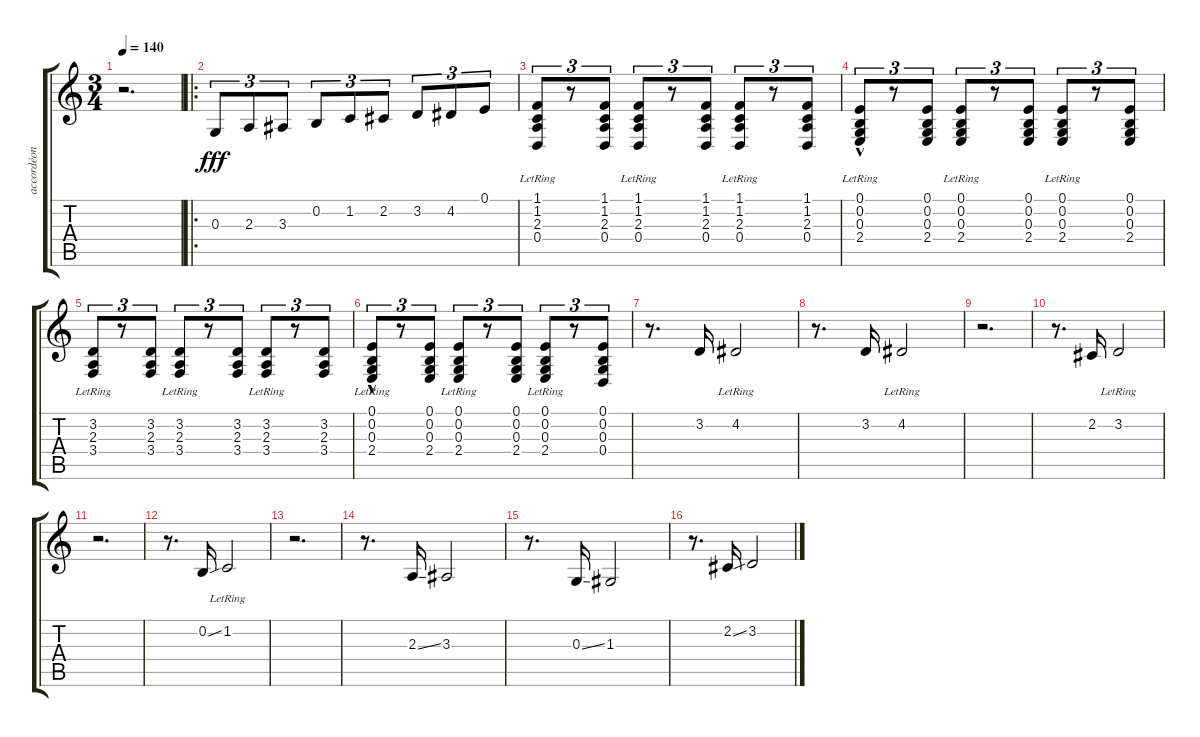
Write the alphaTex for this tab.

\track ("accordéon 1" "accordéon ") {instrument accordion}
\staff {score tabs}
\tuning (E4 B3 G3 D3 A2 E2) {hide}
\ts (3 4)
\tempo 140
\clef g2
\ks c
r.2{d dy fff instrument accordion} |
\ro
0.3.8{tu (3 2)} 2.3.8{tu (3 2)} 3.3.8{tu (3 2)} 0.2.8{tu (3 2)} 1.2.8{tu (3 2)} 2.2.8{tu (3 2)} 3.2.8{tu (3 2)} 4.2.8{tu (3 2)} 0.1.8{tu (3 2)} |
(1.1{lr} 1.2{lr} 2.3{lr} 0.4{lr}).8{tu (3 2)} r.8{tu (3 2)} (1.1 1.2 2.3 0.4).8{tu (3 2)} (1.1{lr} 1.2{lr} 2.3{lr} 0.4{lr}).8{tu (3 2)} r.8{tu (3 2)} (1.1 1.2 2.3 0.4).8{tu (3 2)} (1.1{lr} 1.2{lr} 2.3{lr} 0.4{lr}).8{tu (3 2)} r.8{tu (3 2)} (1.1 1.2 2.3 0.4).8{tu (3 2)} |
(0.1{lr} 0.2{lr} 0.3{lr} 2.4{hac lr}).8{tu (3 2)} r.8{tu (3 2)} (0.1 0.2 0.3 2.4).8{tu (3 2)} (0.1{lr} 0.2{lr} 0.3{lr} 2.4{lr}).8{tu (3 2)} r.8{tu (3 2)} (0.1 0.2 0.3 2.4).8{tu (3 2)} (0.1{lr} 0.2{lr} 0.3{lr} 2.4{lr}).8{tu (3 2)} r.8{tu (3 2)} (0.1 0.2 0.3 2.4).8{tu (3 2)} |
(3.2{lr} 2.3{lr} 3.4{lr}).8{tu (3 2)} r.8{tu (3 2)} (3.2 2.3 3.4).8{tu (3 2)} (3.2{lr} 2.3{lr} 3.4{lr}).8{tu (3 2)} r.8{tu (3 2)} (3.2 2.3 3.4).8{tu (3 2)} (3.2{lr} 2.3{lr} 3.4{lr}).8{tu (3 2)} r.8{tu (3 2)} (3.2 2.3 3.4).8{tu (3 2)} |
(0.1{lr} 0.2{lr} 0.3{lr} 2.4{hac lr}).8{tu (3 2)} r.8{tu (3 2)} (0.1 0.2 0.3 2.4).8{tu (3 2)} (0.1{lr} 0.2{lr} 0.3{lr} 2.4{lr}).8{tu (3 2)} r.8{tu (3 2)} (0.1 0.2 0.3 2.4).8{tu (3 2)} (0.1{lr} 0.2{lr} 0.3{lr} 2.4{lr}).8{tu (3 2)} r.8{tu (3 2)} (0.1 0.2 0.3 0.4).8{tu (3 2)} |
r.8{d} 3.2.16 4.2{lr}.2 |
r.8{d} 3.2.16 4.2{lr}.2 |
r.2{d} |
r.8{d} 2.2.16 3.2{lr}.2 |
r.2{d} |
r.8{d} 0.2{ss}.16 1.2{lr}.2 |
r.2{d} |
r.8{d} 2.3{ss}.16 3.3.2 |
r.8{d} 0.3{ss}.16 1.3.2 |
r.8{d} 2.2{ss}.16 3.2.2
